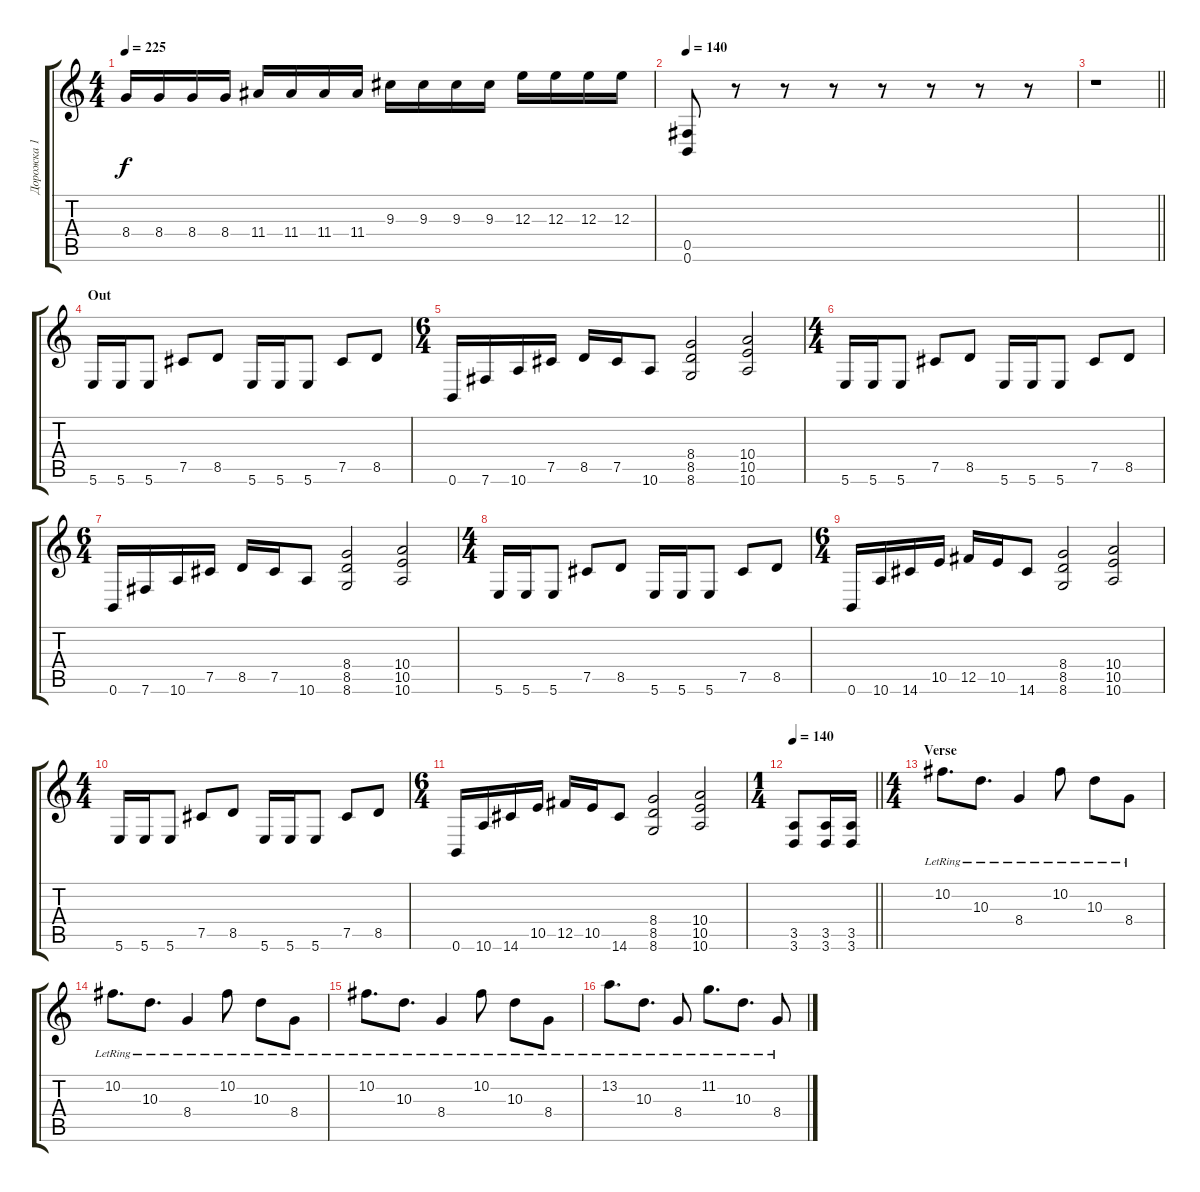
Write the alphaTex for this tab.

\track ("Дорожка 1" "Дорожка 1") {instrument distortionguitar}
\staff {score tabs}
\tuning (Db4 Ab3 E3 B2 Gb2 B1) {hide}
\ts (4 4)
\tempo 225
\clef g2
\ks c
8.4.16{dy f} 8.4.16 8.4.16 8.4.16 11.4.16 11.4.16 11.4.16 11.4.16 9.3.16 9.3.16 9.3.16 9.3.16 12.3.16 12.3.16 12.3.16 12.3.16 |
\tempo 140
(0.5 0.6).8 r.8 r.8 r.8 r.8 r.8 r.8 r.8 |
\barLineRight lightlight
r.1 |
\section ("" "Out")
5.6.16 5.6.16 5.6.8 7.5.8 8.5.8 5.6.16 5.6.16 5.6.8 7.5.8 8.5.8 |
\ts (6 4)
0.6.16 7.6.16 10.6.16 7.5.16 8.5.16 7.5.16 10.6.8 (8.4 8.5 8.6).2 (10.4 10.5 10.6).2 |
\ts (4 4)
5.6.16 5.6.16 5.6.8 7.5.8 8.5.8 5.6.16 5.6.16 5.6.8 7.5.8 8.5.8 |
\ts (6 4)
0.6.16 7.6.16 10.6.16 7.5.16 8.5.16 7.5.16 10.6.8 (8.4 8.5 8.6).2 (10.4 10.5 10.6).2 |
\ts (4 4)
5.6.16 5.6.16 5.6.8 7.5.8 8.5.8 5.6.16 5.6.16 5.6.8 7.5.8 8.5.8 |
\ts (6 4)
0.6.16 10.6.16 14.6.16 10.5.16 12.5.16 10.5.16 14.6.8 (8.4 8.5 8.6).2 (10.4 10.5 10.6).2 |
\ts (4 4)
5.6.16 5.6.16 5.6.8 7.5.8 8.5.8 5.6.16 5.6.16 5.6.8 7.5.8 8.5.8 |
\ts (6 4)
0.6.16 10.6.16 14.6.16 10.5.16 12.5.16 10.5.16 14.6.8 (8.4 8.5 8.6).2 (10.4 10.5 10.6).2 |
\ts (1 4)
\tempo 140
\barLineRight lightlight
(3.5 3.6).8 (3.5 3.6).16 (3.5 3.6).16 |
\ts (4 4)
\section ("" "Verse")
10.2{lr}.8{d volume 12} 10.3{lr}.8{d} 8.4{lr}.4 10.2{lr}.8 10.3{lr}.8 8.4{lr}.8 |
10.2{lr}.8{d} 10.3{lr}.8{d} 8.4{lr}.4 10.2{lr}.8 10.3{lr}.8 8.4{lr}.8 |
10.2{lr}.8{d} 10.3{lr}.8{d} 8.4{lr}.4 10.2{lr}.8 10.3{lr}.8 8.4{lr}.8 |
13.2{lr}.8{d} 10.3{lr}.8{d} 8.4{lr}.8 11.2{lr}.8{d} 10.3{lr}.8{d} 8.4{lr}.8
